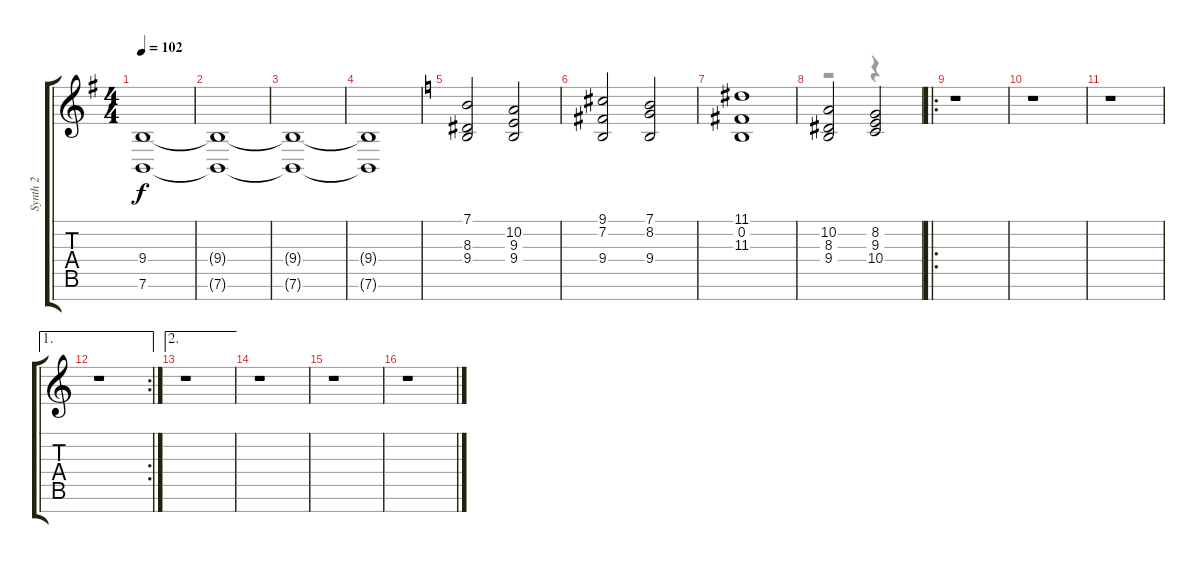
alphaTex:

\track ("Synth 2" "Synth 2") {instrument synthstrings2}
\staff {score tabs}
\tuning (E4 B3 G3 D3 A2 E2 B1) {hide}
\voice
\ts (4 4)
\tempo 102
\clef g2
\ks g
(9.4 7.6).1{dy f instrument synthstrings2} |
(9.4{t} 7.6{t}).1 |
(9.4{t} 7.6{t}).1 |
(9.4{t} 7.6{t}).1 |
\ks c
(7.1 8.3 9.4).2 (10.2 9.3 9.4).2 |
(9.1 7.2 9.4).2 (7.1 8.2 9.4).2 |
(11.1 0.2 11.3).1 |
(10.2 8.3 9.4).2 (8.2 9.3 10.4).2 |
\ro
r.1 |
r.1 |
r.1 |
\ae 1
\rc 2
r.1 |
\ae 2
r.1 |
r.1 |
r.1 |
r.1
\voice
\clef g2
\ottava regular
\simile none
\ks g
|
|
|
|
\ks c
|
|
|
r.2 r.4 |
|
|
|
|
|
|
|
